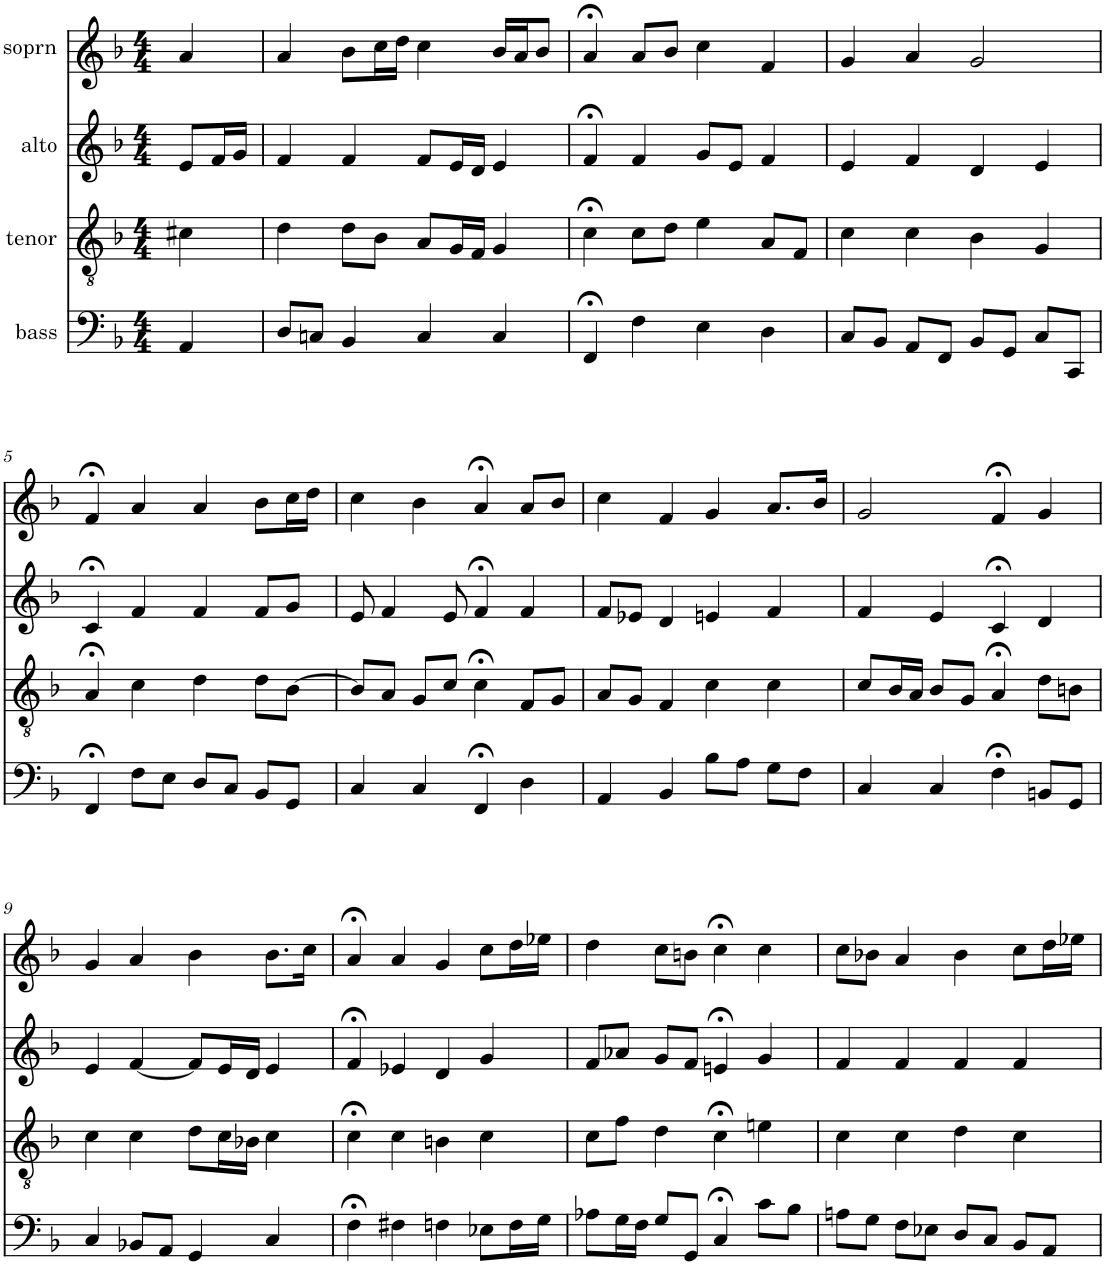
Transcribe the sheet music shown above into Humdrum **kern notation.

**kern	**kern	**kern	**kern
*part4	*part3	*part2	*part1
*staff4	*staff3	*staff2	*staff1
*I"bass	*I"tenor	*I"alto	*I"soprn
*clefF4	*clefGv2	*clefG2	*clefG2
*k[b-]	*k[b-]	*k[b-]	*k[b-]
*F:	*F:	*F:	*F:
*M4/4	*M4/4	*M4/4	*M4/4
=1	=1	=1	=1
4AA/	4c#X\	8e/L	4a/
.	.	16f/L	.
.	.	16g/JJ	.
=2	=2	=2	=2
8D/L	4d\	4f/	4a/
8Cn/J	.	.	.
4BB-/	8d\L	4f/	8b-\L
.	8B-\J	.	16cc\L
.	.	.	16dd\JJ
4C/	8A/L	8f/L	4cc\
.	16G/L	16e/L	.
.	16F/JJ	16d/JJ	.
4C/	4G/	4e/	16b-/LL
.	.	.	16a/J
.	.	.	8b-/J
=3	=3	=3	=3
4FF;</	4c;<\	4f;</	4a;</
4F\	8c\L	4f/	8a/L
.	8d\J	.	8b-/J
4E\	4e\	8g/L	4cc\
.	.	8e/J	.
4D\	8A/L	4f/	4f/
.	8F/J	.	.
=4	=4	=4	=4
8C/L	4c\	4e/	4g/
8BB-/J	.	.	.
8AA/L	4c\	4f/	4a/
8FF/J	.	.	.
8BB-/L	4B-\	4d/	2g/
8GG/J	.	.	.
8C/L	4G/	4e/	.
8CC/J	.	.	.
!!LO:LB:g=z
=5	=5	=5	=5
4FF;</	4A;</	4c;</	4f;</
8F\L	4c\	4f/	4a/
8E\J	.	.	.
8D/L	4d\	4f/	4a/
8C/J	.	.	.
8BB-/L	8d\L	8f/L	8b-\L
8GG/J	[8B-\J	8g/J	16cc\L
.	.	.	16dd\JJ
=6	=6	=6	=6
4C/	8B-/L]	8e/	4cc\
.	8A/J	4f/	.
4C/	8G/L	.	4b-\
.	8c/J	8e/	.
4FF;</	4c;<\	4f;</	4a;</
4D\	8F/L	4f/	8a/L
.	8G/J	.	8b-/J
=7	=7	=7	=7
4AA/	8A/L	8f/L	4cc\
.	8G/J	8e-X/J	.
4BB-/	4F/	4d/	4f/
8B-\L	4c\	4en/	4g/
8A\J	.	.	.
8G\L	4c\	4f/	8.a/L
8F\J	.	.	.
.	.	.	16b-/Jk
=8	=8	=8	=8
4C/	8c/L	4f/	2g/
.	16B-/L	.	.
.	16A/JJ	.	.
4C/	8B-/L	4e/	.
.	8G/J	.	.
4F;<\	4A;</	4c;</	4f;</
8BBn/L	8d\L	4d/	4g/
8GG/J	8Bn\J	.	.
!!LO:LB:g=z
=9	=9	=9	=9
4C/	4c\	4e/	4g/
8BB-X/L	4c\	[4f/	4a/
8AA/J	.	.	.
4GG/	8d\L	8f/L]	4b-\
.	16c\L	16e/L	.
.	16B-X\JJ	16d/JJ	.
4C/	4c\	4e/	8.b-\L
.	.	.	16cc\Jk
=10	=10	=10	=10
4F;<\	4c;<\	4f;</	4a;</
4F#X\	4c\	4e-X/	4a/
4Fn\	4Bn\	4d/	4g/
8E-X\L	4c\	4g/	8cc\L
16F\L	.	.	16dd\L
16G\JJ	.	.	16ee-X\JJ
=11	=11	=11	=11
8A-X\L	8c\L	8f/L	4dd\
16G\L	8f\J	8a-X/J	.
16F\JJ	.	.	.
8G/L	4d\	8g/L	8cc\L
8GG/J	.	8f/J	8bn\J
4C;</	4c;<\	4en;</	4cc;<\
8c\L	4en\	4g/	4cc\
8B-\J	.	.	.
=12	=12	=12	=12
8An\L	4c\	4f/	8cc\L
8G\J	.	.	8b-X\J
8F\L	4c\	4f/	4a/
8E-X\J	.	.	.
8D/L	4d\	4f/	4b-\
8C/J	.	.	.
8BB-/L	4c\	4f/	8cc\L
8AA/J	.	.	16dd\L
.	.	.	16ee-X\JJ
=	=	=	=
*-	*-	*-	*-
